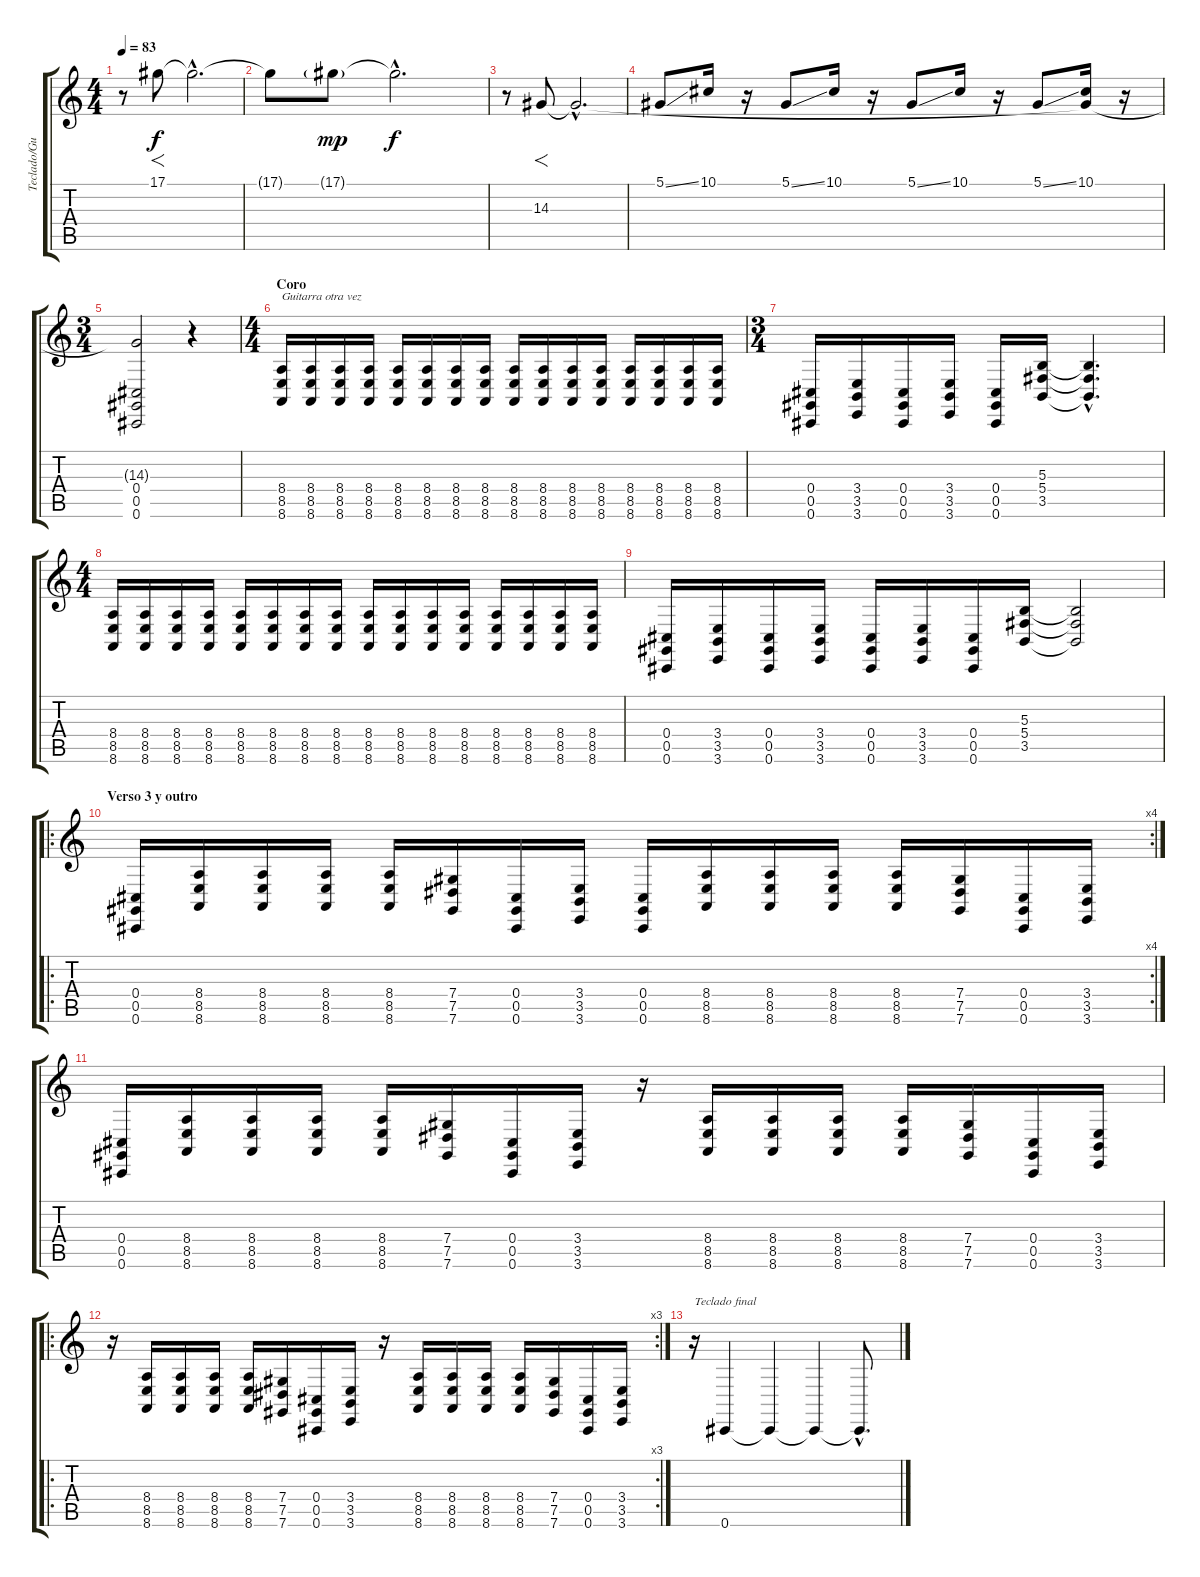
\track ("Teclado/Guitarra 2 (Overdub)" "Teclado/Gu") {instrument stringensemble1}
\staff {score tabs}
\tuning (Eb4 Bb3 Gb3 Db3 Ab2 Db2) {hide}
\ts (4 4)
\tempo 83
\clef g2
\ks c
r.8{dy f} 17.1.8{f} 17.1{hac t}.2{d} |
17.1{t}.8 17.1{g}.8{dy mp} 17.1{hac t}.2{d dy f} |
r.8 14.3.8{f} 14.3{hac t}.2{d} |
5.1{ss}.8{instrument guitarfretnoise} 10.1.16 r.16 5.1{ss}.8 10.1.16 r.16 5.1{ss}.8 10.1.16 r.16 5.1{ss}.8 (10.1 14.3{t}).16 r.16 |
\ts (3 4)
(14.3{t} 0.4 0.5 0.6).2 r.4 |
\ts (4 4)
\section ("" "Coro")
(8.4 8.5 8.6).16{txt "Guitarra otra vez" volume 16 instrument distortionguitar} (8.4 8.5 8.6).16 (8.4 8.5 8.6).16 (8.4 8.5 8.6).16 (8.4 8.5 8.6).16 (8.4 8.5 8.6).16 (8.4 8.5 8.6).16 (8.4 8.5 8.6).16 (8.4 8.5 8.6).16 (8.4 8.5 8.6).16 (8.4 8.5 8.6).16 (8.4 8.5 8.6).16 (8.4 8.5 8.6).16 (8.4 8.5 8.6).16 (8.4 8.5 8.6).16 (8.4 8.5 8.6).16 |
\ts (3 4)
(0.4 0.5 0.6).16 (3.4 3.5 3.6).16 (0.4 0.5 0.6).16 (3.4 3.5 3.6).16 (0.4 0.5 0.6).16 (5.3 5.4 3.5).16 (5.3{hac t} 5.4{hac t} 3.5{hac t}).4{d} |
\ts (4 4)
(8.4 8.5 8.6).16 (8.4 8.5 8.6).16 (8.4 8.5 8.6).16 (8.4 8.5 8.6).16 (8.4 8.5 8.6).16 (8.4 8.5 8.6).16 (8.4 8.5 8.6).16 (8.4 8.5 8.6).16 (8.4 8.5 8.6).16 (8.4 8.5 8.6).16 (8.4 8.5 8.6).16 (8.4 8.5 8.6).16 (8.4 8.5 8.6).16 (8.4 8.5 8.6).16 (8.4 8.5 8.6).16 (8.4 8.5 8.6).16 |
(0.4 0.5 0.6).16 (3.4 3.5 3.6).16 (0.4 0.5 0.6).16 (3.4 3.5 3.6).16 (0.4 0.5 0.6).16 (3.4 3.5 3.6).16 (0.4 0.5 0.6).16 (5.3 5.4 3.5).16 (5.3{t} 5.4{t} 3.5{t}).2 |
\ro
\rc 4
\section ("" "Verso 3 y outro")
(0.4 0.5 0.6).16{volume 16} (8.4 8.5 8.6).16 (8.4 8.5 8.6).16 (8.4 8.5 8.6).16{volume 16} (8.4 8.5 8.6).16 (7.4 7.5 7.6).16 (0.4 0.5 0.6).16 (3.4 3.5 3.6).16 (0.4 0.5 0.6).16 (8.4 8.5 8.6).16 (8.4 8.5 8.6).16 (8.4 8.5 8.6).16 (8.4 8.5 8.6).16 (7.4 7.5 7.6).16 (0.4 0.5 0.6).16 (3.4 3.5 3.6).16 |
(0.4 0.5 0.6).16{volume 16} (8.4 8.5 8.6).16 (8.4 8.5 8.6).16 (8.4 8.5 8.6).16{volume 16} (8.4 8.5 8.6).16 (7.4 7.5 7.6).16 (0.4 0.5 0.6).16 (3.4 3.5 3.6).16 r.16 (8.4 8.5 8.6).16 (8.4 8.5 8.6).16 (8.4 8.5 8.6).16 (8.4 8.5 8.6).16 (7.4 7.5 7.6).16 (0.4 0.5 0.6).16 (3.4 3.5 3.6).16 |
\ro
\rc 3
r.16{volume 16} (8.4 8.5 8.6).16 (8.4 8.5 8.6).16 (8.4 8.5 8.6).16{volume 16} (8.4 8.5 8.6).16 (7.4 7.5 7.6).16 (0.4 0.5 0.6).16 (3.4 3.5 3.6).16 r.16 (8.4 8.5 8.6).16 (8.4 8.5 8.6).16 (8.4 8.5 8.6).16 (8.4 8.5 8.6).16 (7.4 7.5 7.6).16 (0.4 0.5 0.6).16 (3.4 3.5 3.6).16 |
r.16{txt "Teclado final" instrument stringensemble1} 0.6.4 0.6{t}.4 0.6{t}.4 0.6{hac t}.8{d}
